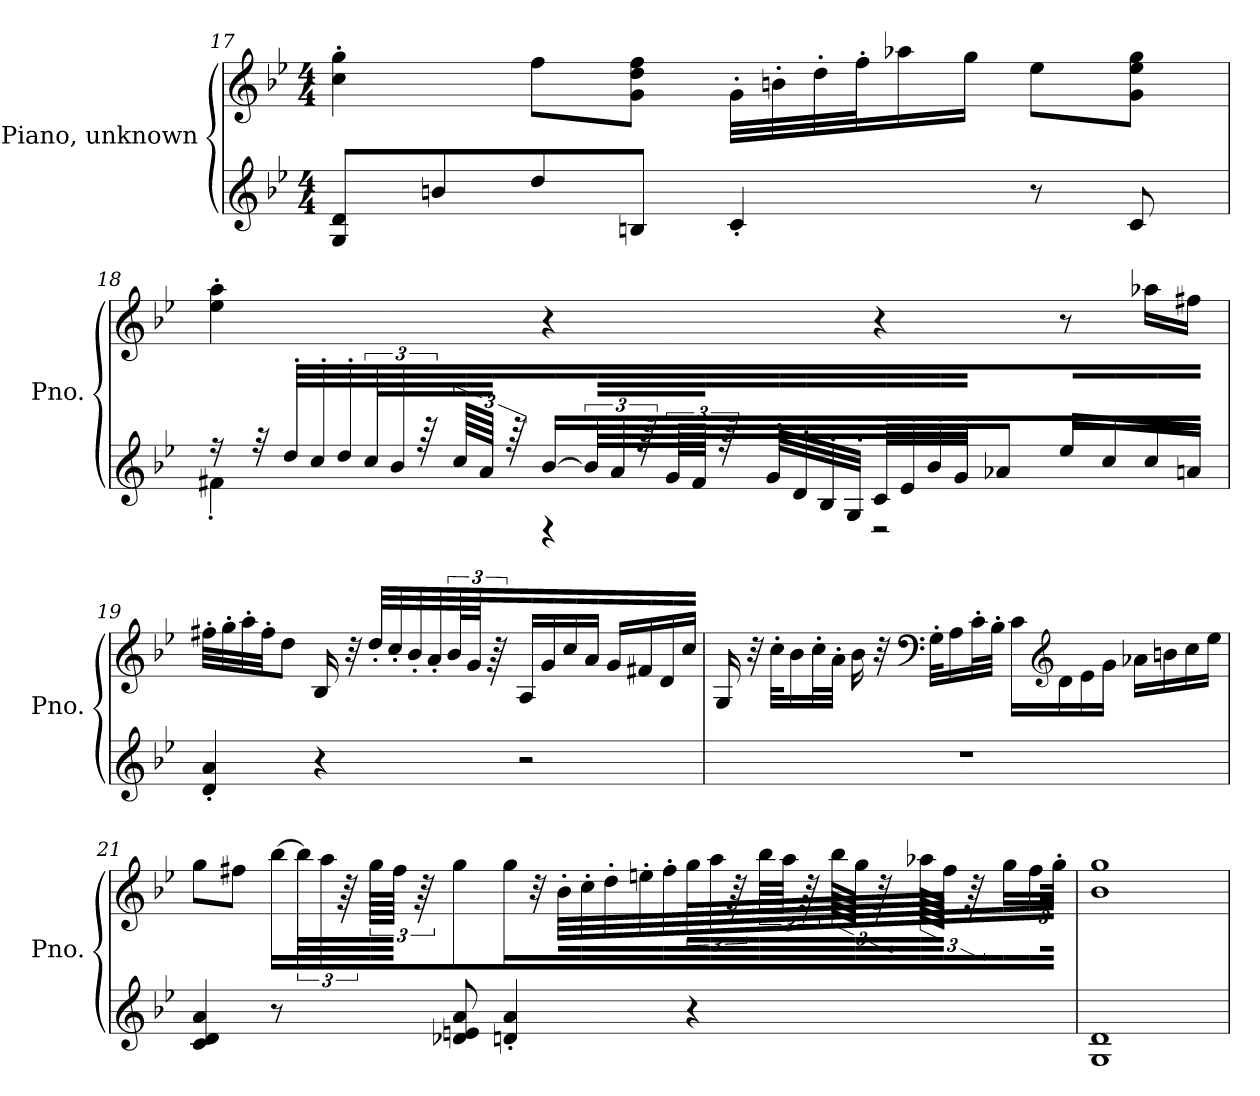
**kern	**kern
*part1	*part1
*staff2	*staff1
*I"Piano, unknown	*
*I'Pno.	*
*clefG2	*clefG2
*k[b-e-]	*k[b-e-]
*M4/4	*M4/4
=17	=17
8G/ 8d/L	4cc\' 4gg\'
8bn/	.
8dd/	8ff\L
8Bn/J	8g\ 8dd\ 8ff\J
4c'/	32g'\LLL
.	32bn'\
.	32dd'\
.	32ff'\J
.	16aa-X\
.	16gg\JJ
8r	8ee-\L
8c/	8g\ 8ee-\ 8gg\J
!!LO:LB:g=z
=18	=18
*^	*
16r	4f#X'\	4ee-\' 4aa\'
32r	.	.
32dd'/LLL	.	.
32cc'/	.	.
32dd'/	.	.
96cc/L	.	.
96b-/JJJJ	.	.
96r	.	.
96cc/LLLL	.	.
96a/JJJJ	.	.
96r	.	.
[16b-/LL	4r	4r
96b-/LL]	.	.
96a/JJJJ	.	.
96r	.	.
96g/LLLL	.	.
96f#/JJJJ	.	.
96r	.	.
32g'/LLL	.	.
32d'/	.	.
32B-'/	.	.
32G'/JJJ	.	.
32c'/LLL	2r	4r
32e-'/	.	.
32b-'/	.	.
32g'/JJ	.	.
8a-X/J	.	.
16ee-/LL	.	8r
16cc/	.	.
16cc/	.	16aa-X\LL
16an/JJ	.	16ff#X\JJ
*v	*v	*
!!LO:LB:g=z
=19	=19
4d/' 4a/'	32ff#X'\LLL
.	32gg'\
.	32aa'\
.	32ff#'\JJ
.	8dd\J
4r	16B-/
.	32r
.	32dd'\LLL
.	32cc'\
.	32b-'\
.	32a'\
.	96b-\L
.	96g\JJJJ
.	96r
2r	16A/LL
.	16g/
.	16cc/
.	16a/JJ
.	16g/LL
.	16f#X/
.	16d/
.	16cc/JJ
!!LO:LB:g=z
=20	=20
1r	16G/
.	32r
.	32cc'\KLL
.	16b-\
.	32cc'\L
.	32a'\JJJ
.	16b-\
.	32r
*	*clefF4
.	32G'\KLL
.	16A\
.	32c'\L
.	32B-'\JJJ
.	16c\LL
*	*clefG2
.	16d\
.	16e-\
.	16g\JJ
.	16a-X\LL
.	16bn\
.	16cc\
.	16ee-\JJ
!!LO:LB:g=z
=21	=21
4c/ 4d/ 4a/	8gg\L
.	8ff#X\J
8r	[16bb-\LL
.	96bb-\LL]
.	96aa\JJJJ
.	96r
.	96gg\LLLL
.	96ff#\JJJJ
.	96r
8d-X/ 8en/ 8a/	8gg\
4dn/' 4a/'	16gg\
.	32r
.	32b-'\LLL
.	32cc'\
.	32dd'\
.	32een'\
.	32ff#'\
4r	96gg\L
.	96aa\JJJJ
.	96r
.	96bb-\LLLL
.	96aa\JJJJ
.	96r
.	96bb-\LLLL
.	96gg\JJJJ
.	96r
.	96aa-X\LLLL
.	96ff#\JJJJ
.	96r
.	16gg\LL
*	*Xbrackettup
.	24ff#\
.	48gg'\JJk
=22	=22
1G 1d	1b- 1gg
=	=
*-	*-
